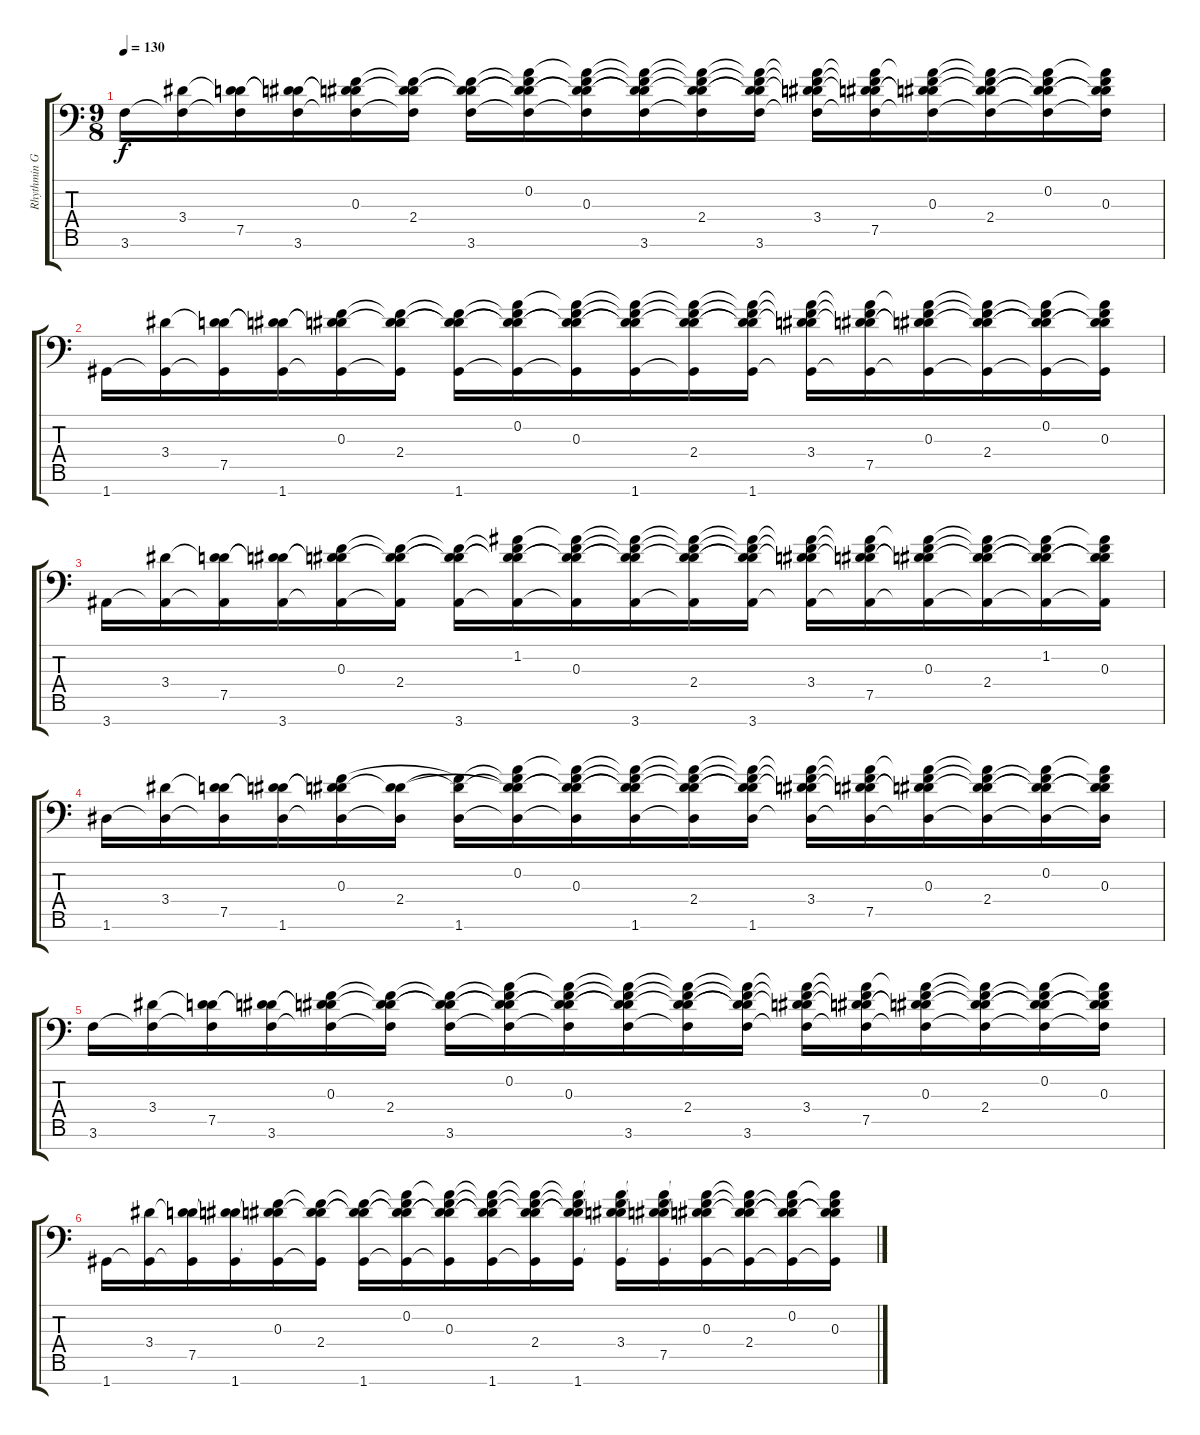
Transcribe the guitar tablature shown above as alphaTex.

\track ("Rhythmin Guitar #2" "Rhythmin G") {instrument distortionguitar}
\staff {score tabs}
\tuning (D4 A3 F3 C3 G2 D2 G1) {hide}
\ts (9 8)
\tempo 130
\clef f4
\ks c
3.6.16{dy f} (3.4 3.6{t}).16 (3.4{t} 7.5 3.6{t}).16 (3.4{t} 7.5{t} 3.6).16 (0.3 3.4{t} 7.5{t} 3.6{t}).16 (0.3{t} 2.4 7.5{t} 3.6{t}).16 (0.3{t} 2.4{t} 7.5{t} 3.6).16 (0.2 0.3{t} 2.4{t} 7.5{t} 3.6{t}).16 (0.2{t} 0.3 2.4{t} 7.5{t} 3.6{t}).16 (0.2{t} 0.3{t} 2.4{t} 7.5{t} 3.6).16 (0.2{t} 0.3{t} 2.4 7.5{t} 3.6{t}).16 (0.2{t} 0.3{t} 2.4{t} 7.5{t} 3.6).16 (0.2{t} 0.3{t} 3.4 7.5{t} 3.6{t}).16 (0.2{t} 0.3{t} 3.4{t} 7.5 3.6{t}).16 (0.2{t} 0.3 3.4{t} 7.5{t} 3.6{t}).16 (0.2{t} 0.3{t} 2.4 7.5{t} 3.6{t}).16 (0.2 0.3{t} 2.4{t} 7.5{t} 3.6{t}).16 (0.2{t} 0.3 2.4{t} 7.5{t} 3.6{t}).16 |
1.7.16 (3.4 1.7{t}).16 (3.4{t} 7.5 1.7{t}).16 (3.4{t} 7.5{t} 1.7).16 (0.3 3.4{t} 7.5{t} 1.7{t}).16 (0.3{t} 2.4 7.5{t} 1.7{t}).16 (0.3{t} 2.4{t} 7.5{t} 1.7).16 (0.2 0.3{t} 2.4{t} 7.5{t} 1.7{t}).16 (0.2{t} 0.3 2.4{t} 7.5{t} 1.7{t}).16 (0.2{t} 0.3{t} 2.4{t} 7.5{t} 1.7).16 (0.2{t} 0.3{t} 2.4 7.5{t} 1.7{t}).16 (0.2{t} 0.3{t} 2.4{t} 7.5{t} 1.7).16 (0.2{t} 0.3{t} 3.4 7.5{t} 1.7{t}).16 (0.2{t} 0.3{t} 3.4{t} 7.5 1.7{t}).16 (0.2{t} 0.3 3.4{t} 7.5{t} 1.7{t}).16 (0.2{t} 0.3{t} 2.4 7.5{t} 1.7{t}).16 (0.2 0.3{t} 2.4{t} 7.5{t} 1.7{t}).16 (0.2{t} 0.3 2.4{t} 7.5{t} 1.7{t}).16 |
3.7.16 (3.4 3.7{t}).16 (3.4{t} 7.5 3.7{t}).16 (3.4{t} 7.5{t} 3.7).16 (0.3 3.4{t} 7.5{t} 3.7{t}).16 (0.3{t} 2.4 7.5{t} 3.7{t}).16 (0.3{t} 2.4{t} 7.5{t} 3.7).16 (1.2 0.3{t} 2.4{t} 7.5{t} 3.7{t}).16 (1.2{t} 0.3 2.4{t} 7.5{t} 3.7{t}).16 (1.2{t} 0.3{t} 2.4{t} 7.5{t} 3.7).16 (1.2{t} 0.3{t} 2.4 7.5{t} 3.7{t}).16 (1.2{t} 0.3{t} 2.4{t} 7.5{t} 3.7).16 (1.2{t} 0.3{t} 3.4 7.5{t} 3.7{t}).16 (1.2{t} 0.3{t} 3.4{t} 7.5 3.7{t}).16 (1.2{t} 0.3 3.4{t} 7.5{t} 3.7{t}).16 (1.2{t} 0.3{t} 2.4 7.5{t} 3.7{t}).16 (1.2 0.3{t} 2.4{t} 7.5{t} 3.7{t}).16 (1.2{t} 0.3 2.4{t} 7.5{t} 3.7{t}).16 |
1.6.16 (3.4 1.6{t}).16 (3.4{t} 7.5 1.6{t}).16 (3.4{t} 7.5{t} 1.6).16 (0.3 3.4{t} 7.5{t} 1.6{t}).16 (2.4 7.5{t} 1.6{t}).16 (0.3{t} 2.4{t} 1.6).16 (0.2 0.3{t} 2.4{t} 7.5{t} 1.6{t}).16 (0.2{t} 0.3 2.4{t} 7.5{t} 1.6{t}).16 (0.2{t} 0.3{t} 2.4{t} 7.5{t} 1.6).16 (0.2{t} 0.3{t} 2.4 7.5{t} 1.6{t}).16 (0.2{t} 0.3{t} 2.4{t} 7.5{t} 1.6).16 (0.2{t} 0.3{t} 3.4 7.5{t} 1.6{t}).16 (0.2{t} 0.3{t} 3.4{t} 7.5 1.6{t}).16 (0.2{t} 0.3 3.4{t} 7.5{t} 1.6{t}).16 (0.2{t} 0.3{t} 2.4 7.5{t} 1.6{t}).16 (0.2 0.3{t} 2.4{t} 7.5{t} 1.6{t}).16 (0.2{t} 0.3 2.4{t} 7.5{t} 1.6{t}).16 |
3.6.16 (3.4 3.6{t}).16 (3.4{t} 7.5 3.6{t}).16 (3.4{t} 7.5{t} 3.6).16 (0.3 3.4{t} 7.5{t} 3.6{t}).16 (0.3{t} 2.4 7.5{t} 3.6{t}).16 (0.3{t} 2.4{t} 7.5{t} 3.6).16 (0.2 0.3{t} 2.4{t} 7.5{t} 3.6{t}).16 (0.2{t} 0.3 2.4{t} 7.5{t} 3.6{t}).16 (0.2{t} 0.3{t} 2.4{t} 7.5{t} 3.6).16 (0.2{t} 0.3{t} 2.4 7.5{t} 3.6{t}).16 (0.2{t} 0.3{t} 2.4{t} 7.5{t} 3.6).16 (0.2{t} 0.3{t} 3.4 7.5{t} 3.6{t}).16 (0.2{t} 0.3{t} 3.4{t} 7.5 3.6{t}).16 (0.2{t} 0.3 3.4{t} 7.5{t} 3.6{t}).16 (0.2{t} 0.3{t} 2.4 7.5{t} 3.6{t}).16 (0.2 0.3{t} 2.4{t} 7.5{t} 3.6{t}).16 (0.2{t} 0.3 2.4{t} 7.5{t} 3.6{t}).16 |
1.7.16 (3.4 1.7{t}).16 (3.4{t} 7.5 1.7{t}).16 (3.4{t} 7.5{t} 1.7).16 (0.3 3.4{t} 7.5{t} 1.7{t}).16 (0.3{t} 2.4 7.5{t} 1.7{t}).16 (0.3{t} 2.4{t} 7.5{t} 1.7).16 (0.2 0.3{t} 2.4{t} 7.5{t} 1.7{t}).16 (0.2{t} 0.3 2.4{t} 7.5{t} 1.7{t}).16 (0.2{t} 0.3{t} 2.4{t} 7.5{t} 1.7).16 (0.2{t} 0.3{t} 2.4 7.5{t} 1.7{t}).16 (0.2{t} 0.3{t} 2.4{t} 7.5{t} 1.7).16 (0.2{t} 0.3{t} 3.4 7.5{t} 1.7{t}).16 (0.2{t} 0.3{t} 3.4{t} 7.5 1.7{t}).16 (0.2{t} 0.3 3.4{t} 7.5{t} 1.7{t}).16 (0.2{t} 0.3{t} 2.4 7.5{t} 1.7{t}).16 (0.2 0.3{t} 2.4{t} 7.5{t} 1.7{t}).16 (0.2{t} 0.3 2.4{t} 7.5{t} 1.7{t}).16
